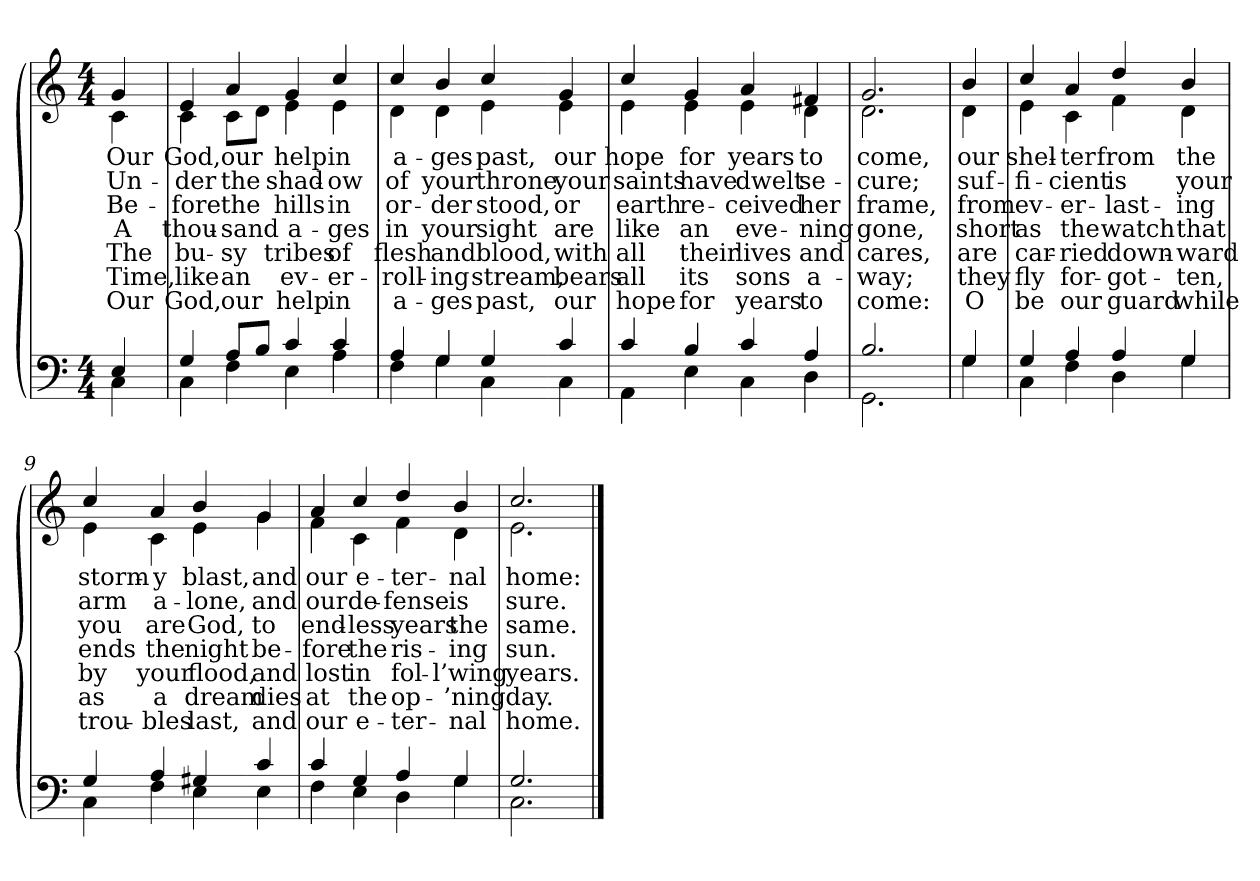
**kern	**kern	**text	**text	**text	**text	**text	**text	**text
*part2	*part1	*part1	*part1	*part1	*part1	*part1	*part1	*part1
*staff2	*staff1	*staff1	*staff1	*staff1	*staff1	*staff1	*staff1	*staff1
*clefF4	*clefG2	*	*	*	*	*	*	*
*k[]	*k[]	*	*	*	*	*	*	*
*M4/4	*M4/4	*	*	*	*	*	*	*
=1	=1	=1	=1	=1	=1	=1	=1	=1
*^	*	*	*	*	*	*	*	*
!	!	!LO:TX:b:i:t=Verse	!	!	!	!	!	!	!
!	!	!	!LO:LY:b	!LO:LY:b	!LO:LY:b	!LO:LY:b	!LO:LY:b	!LO:LY:b	!LO:LY:b
*	*	*^	*	*	*	*	*	*	*
4E/	4C\	4g/	4c\	Our	Un-	Be-	A	The	Time,	Our
=2	=2	=2	=2	=2	=2	=2	=2	=2	=2	=2
!	!	!	!	!LO:LY:b	!LO:LY:b	!LO:LY:b	!LO:LY:b	!LO:LY:b	!LO:LY:b	!LO:LY:b
4G/	4C\	4e/	4c\	God,	-der	-fore	thou-	bu-	like	God,
!	!	!	!	!LO:LY:b	!LO:LY:b	!LO:LY:b	!LO:LY:b	!LO:LY:b	!LO:LY:b	!LO:LY:b
8A/L	4F\	4a/	8c\L	our	the	the	-sand	-sy	an	our
8B/J	.	.	8d\J	.	.	.	.	.	.	.
!	!	!	!	!LO:LY:b	!LO:LY:b	!LO:LY:b	!LO:LY:b	!LO:LY:b	!LO:LY:b	!LO:LY:b
4c/	4E\	4g/	4e\	help	shad-	hills	a-	tribes	ev-	help
!	!	!	!	!LO:LY:b	!LO:LY:b	!LO:LY:b	!LO:LY:b	!LO:LY:b	!LO:LY:b	!LO:LY:b
4c/	4A\	4cc/	4e\	in	-ow	in	-ges	of	-er--	in
=3	=3	=3	=3	=3	=3	=3	=3	=3	=3	=3
!	!	!	!	!LO:LY:b	!LO:LY:b	!LO:LY:b	!LO:LY:b	!LO:LY:b	!LO:LY:b	!LO:LY:b
4A/	4F\	4cc/	4d\	a-	of	or-	in	flesh	-roll-	a-
!	!	!	!	!LO:LY:b	!LO:LY:b	!LO:LY:b	!LO:LY:b	!LO:LY:b	!LO:LY:b	!LO:LY:b
4G/	4G\	4b/	4d\	-ges	your	-der	your	and	-ing	-ges
!	!	!	!	!LO:LY:b	!LO:LY:b	!LO:LY:b	!LO:LY:b	!LO:LY:b	!LO:LY:b	!LO:LY:b
4G/	4C\	4cc/	4e\	past,	throne	stood,	sight	blood,	stream,	past,
!!LO:LB:g=z	!!
=4-	=4-	=4-	=4-	=4-	=4-	=4-	=4-	=4-	=4-	=4-
!	!	!	!	!LO:LY:b	!LO:LY:b	!LO:LY:b	!LO:LY:b	!LO:LY:b	!LO:LY:b	!LO:LY:b
4c/	4C\	4g/	4e\	our	your	or	are	with	bears	our
=5	=5	=5	=5	=5	=5	=5	=5	=5	=5	=5
!	!	!	!	!LO:LY:b	!LO:LY:b	!LO:LY:b	!LO:LY:b	!LO:LY:b	!LO:LY:b	!LO:LY:b
4c/	4AA\	4cc/	4e\	hope	saints	earth	like	all	all	hope
!	!	!	!	!LO:LY:b	!LO:LY:b	!LO:LY:b	!LO:LY:b	!LO:LY:b	!LO:LY:b	!LO:LY:b
4B/	4E\	4g/	4e\	for	have	re-	an	their	its	for
!	!	!	!	!LO:LY:b	!LO:LY:b	!LO:LY:b	!LO:LY:b	!LO:LY:b	!LO:LY:b	!LO:LY:b
4c/	4C\	4a/	4e\	years	dwelt	-ceived	eve-	lives	sons	years
!	!	!	!	!LO:LY:b	!LO:LY:b	!LO:LY:b	!LO:LY:b	!LO:LY:b	!LO:LY:b	!LO:LY:b
4A/	4D\	4f#X/	4d\	to	se-	her	-ning	and	a-	to
=6	=6	=6	=6	=6	=6	=6	=6	=6	=6	=6
!	!	!	!	!LO:LY:b	!LO:LY:b	!LO:LY:b	!LO:LY:b	!LO:LY:b	!LO:LY:b	!LO:LY:b
2.B/	2.GG\	2.g/	2.d\	come,	-cure;	frame,	gone,	cares,	-way;	come:
!!LO:LB:g=z	!!
=7	=7	=7	=7	=7	=7	=7	=7	=7	=7	=7
!	!	!	!	!LO:LY:b	!LO:LY:b	!LO:LY:b	!LO:LY:b	!LO:LY:b	!LO:LY:b	!LO:LY:b
4G/	4G\	4b/	4d\	our	suf-	from	short	are	they	O
=8	=8	=8	=8	=8	=8	=8	=8	=8	=8	=8
!	!	!	!	!LO:LY:b	!LO:LY:b	!LO:LY:b	!LO:LY:b	!LO:LY:b	!LO:LY:b	!LO:LY:b
4G/	4C\	4cc/	4e\	shel-	-fi-	ev-	as	car-	fly	be
!	!	!	!	!LO:LY:b	!LO:LY:b	!LO:LY:b	!LO:LY:b	!LO:LY:b	!LO:LY:b	!LO:LY:b
4A/	4F\	4a/	4c\	-ter	-cient	-er-	the	-ried	for-	our
!	!	!	!	!LO:LY:b	!LO:LY:b	!LO:LY:b	!LO:LY:b	!LO:LY:b	!LO:LY:b	!LO:LY:b
4A/	4D\	4dd/	4f\	from	is	-last-	watch	down-	-got-	guard
!	!	!	!	!LO:LY:b	!LO:LY:b	!LO:LY:b	!LO:LY:b	!LO:LY:b	!LO:LY:b	!LO:LY:b
4G/	4G\	4b/	4d\	the	your	-ing	that	-ward	-ten,	while
=9	=9	=9	=9	=9	=9	=9	=9	=9	=9	=9
!	!	!	!	!LO:LY:b	!LO:LY:b	!LO:LY:b	!LO:LY:b	!LO:LY:b	!LO:LY:b	!LO:LY:b
4G/	4C\	4cc/	4e\	storm-	arm	you	ends	by	as	trou-
!	!	!	!	!LO:LY:b	!LO:LY:b	!LO:LY:b	!LO:LY:b	!LO:LY:b	!LO:LY:b	!LO:LY:b
4A/	4F\	4a/	4c\	-y	a-	are	the	your	a	-bles
!	!	!	!	!LO:LY:b	!LO:LY:b	!LO:LY:b	!LO:LY:b	!LO:LY:b	!LO:LY:b	!LO:LY:b
4G#X/	4E\	4b/	4e\	blast,	-lone,	God,	night	flood,	dream	last,
!!LO:LB:g=z	!!
=10-	=10-	=10-	=10-	=10-	=10-	=10-	=10-	=10-	=10-	=10-
!	!	!	!	!LO:LY:b	!LO:LY:b	!LO:LY:b	!LO:LY:b	!LO:LY:b	!LO:LY:b	!LO:LY:b
4c/	4E\	4g/	4g\	and	and	to	be-	and	dies	and
=11	=11	=11	=11	=11	=11	=11	=11	=11	=11	=11
!	!	!	!	!LO:LY:b	!LO:LY:b	!LO:LY:b	!LO:LY:b	!LO:LY:b	!LO:LY:b	!LO:LY:b
4c/	4F\	4a/	4f\	our	our	end-	-fore	lost	at	our
!	!	!	!	!LO:LY:b	!LO:LY:b	!LO:LY:b	!LO:LY:b	!LO:LY:b	!LO:LY:b	!LO:LY:b
4G/	4E\	4cc/	4c\	e-	de-	-less	the	in	the	e-
!	!	!	!	!LO:LY:b	!LO:LY:b	!LO:LY:b	!LO:LY:b	!LO:LY:b	!LO:LY:b	!LO:LY:b
4A/	4D\	4dd/	4f\	-ter-	-fense	years	ris-	fol-	op-	-ter-
!	!	!	!	!LO:LY:b	!LO:LY:b	!LO:LY:b	!LO:LY:b	!LO:LY:b	!LO:LY:b	!LO:LY:b
4G/	4G\	4b/	4d\	-nal	is	the	-ing	-l’wing	-’ning	-nal
=12	=12	=12	=12	=12	=12	=12	=12	=12	=12	=12
!	!	!	!	!LO:LY:b	!LO:LY:b	!LO:LY:b	!LO:LY:b	!LO:LY:b	!LO:LY:b	!LO:LY:b
2.G/	2.C\	2.cc/	2.e\	home:	sure.	same.	sun.	years.	day.	home.
*v	*v	*	*	*	*	*	*	*	*	*
*	*v	*v	*	*	*	*	*	*	*
==	==	==	==	==	==	==	==	==
*-	*-	*-	*-	*-	*-	*-	*-	*-
